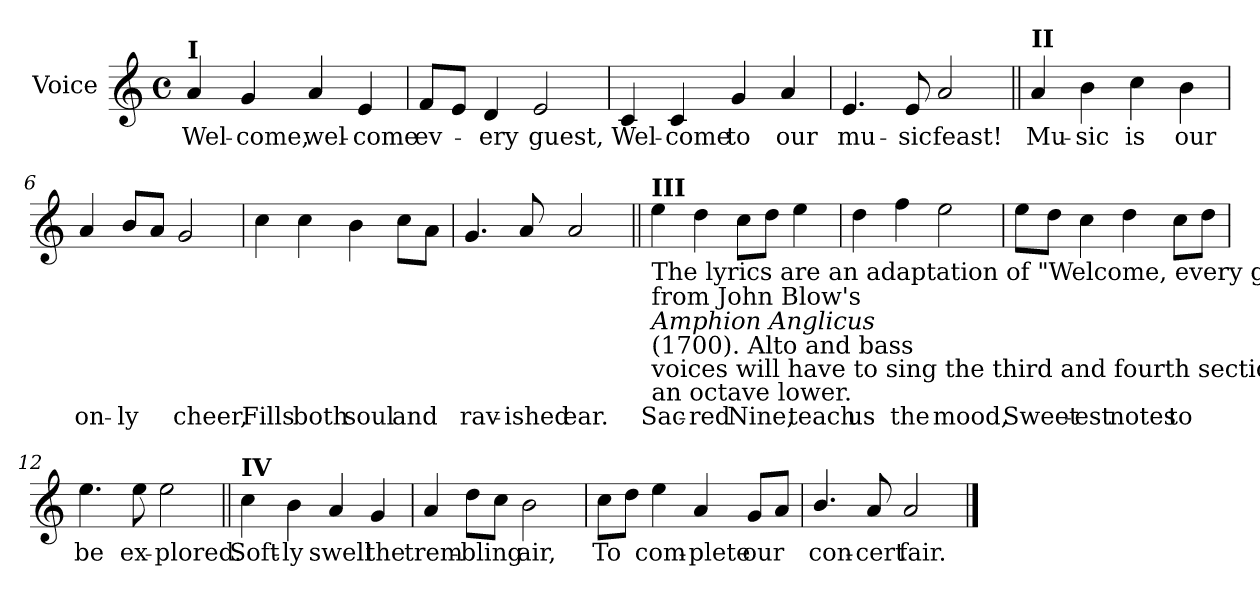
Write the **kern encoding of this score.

**kern	**text
*part1	*part1
*staff1	*staff1
*I"Voice	*
*I'V.	*
*clefG2	*
*k[]	*
*M4/4	*
*met(c)	*
=1	=1
!LO:TX:a:B:t=I	!
!	!LO:LY:b
4a/	Wel-
!	!LO:LY:b
4g/	-come,
!	!LO:LY:b
4a/	wel-
!	!LO:LY:b
4e/	-come
=2	=2
!	!LO:LY:b
8f/L	ev-
8e/J	.
!	!LO:LY:b
4d/	-ery
!	!LO:LY:b
2e/	guest,
=3	=3
!	!LO:LY:b
4c/	Wel-
!	!LO:LY:b
4c/	-come
!	!LO:LY:b
4g/	to
!	!LO:LY:b
4a/	our
=4	=4
!	!LO:LY:b
4.e/	mu-
!	!LO:LY:b
8e/	-sic
!	!LO:LY:b
2a/	feast!
=5||	=5||
!LO:TX:a:B:t=II	!
!	!LO:LY:b
4a/	Mu-
!	!LO:LY:b
4b\	-sic
!	!LO:LY:b
4cc\	is
!	!LO:LY:b
4b\	our
=6	=6
!	!LO:LY:b
4a/	on-
!	!LO:LY:b
8b/L	-ly
8a/J	.
!	!LO:LY:b
2g/	cheer,
=7	=7
!	!LO:LY:b
4cc\	Fills
!	!LO:LY:b
4cc\	both
!	!LO:LY:b
4b\	soul
!	!LO:LY:b
8cc\L	and
8a\J	.
=8	=8
!	!LO:LY:b
4.g/	rav-
!	!LO:LY:b
8a/	ished
!	!LO:LY:b
2a/	ear.
!!LO:LB:g=z
=9||	=9||
!LO:TX:a:B:t=III	!
!LO:TX:b:t=The lyrics are an adaptation of "Welcome, every guest"	!
!LO:TX:b:t=from John Blow's	!
!LO:TX:b:i:t=Amphion Anglicus	!
!LO:TX:b:t=(1700). Alto and bass \nvoices will have to sing the third and fourth sections\nan octave lower.	!
!	!LO:LY:b
4ee\	Sac-
!	!LO:LY:b
4dd\	-red
!	!LO:LY:b
8cc\L	Nine,
8dd\J	.
!	!LO:LY:b
4ee\	teach
=10	=10
!	!LO:LY:b
4dd\	us
!	!LO:LY:b
4ff\	the
!	!LO:LY:b
2ee\	mood,
=11	=11
!	!LO:LY:b
8ee\L	Sweet-
8dd\J	.
!	!LO:LY:b
4cc\	-est
!	!LO:LY:b
4dd\	notes
!	!LO:LY:b
8cc\L	to
8dd\J	.
=12	=12
!	!LO:LY:b
4.ee\	be
!	!LO:LY:b
8ee\	ex-
!	!LO:LY:b
2ee\	-plored.
=13||	=13||
!LO:TX:a:B:t=IV	!
!	!LO:LY:b
4cc\	Soft-
!	!LO:LY:b
4b\	-ly
!	!LO:LY:b
4a/	swell
!	!LO:LY:b
4g/	the
=14	=14
!	!LO:LY:b
4a/	trem-
!	!LO:LY:b
8dd\L	-bling
8cc\J	.
!	!LO:LY:b
2b\	air,
=15	=15
!	!LO:LY:b
8cc\L	To
8dd\J	.
!	!LO:LY:b
4ee\	com-
!	!LO:LY:b
4a/	-plete
!	!LO:LY:b
8g/L	our
8a/J	.
=16	=16
!	!LO:LY:b
4.b/	con-
!	!LO:LY:b
8a/	-cert
!	!LO:LY:b
2a/	fair.
==	==
*-	*-
